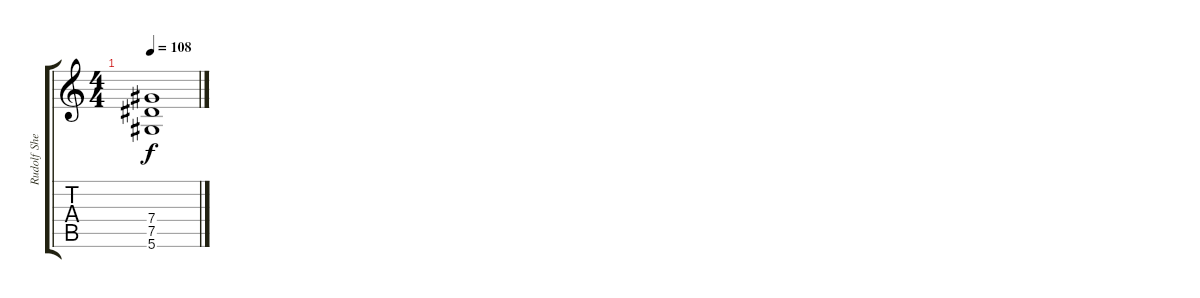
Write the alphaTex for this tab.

\track ("Rudolf Shenker" "Rudolf She") {instrument distortionguitar}
\staff {score tabs}
\tuning (Eb4 Bb3 Gb3 Db3 Ab2 Eb2) {hide}
\ts (4 4)
\tempo 108
\clef g2
\ks c
(7.4{t} 7.5{t} 5.6{t}).1{dy f volume 5 instrument distortionguitar}
